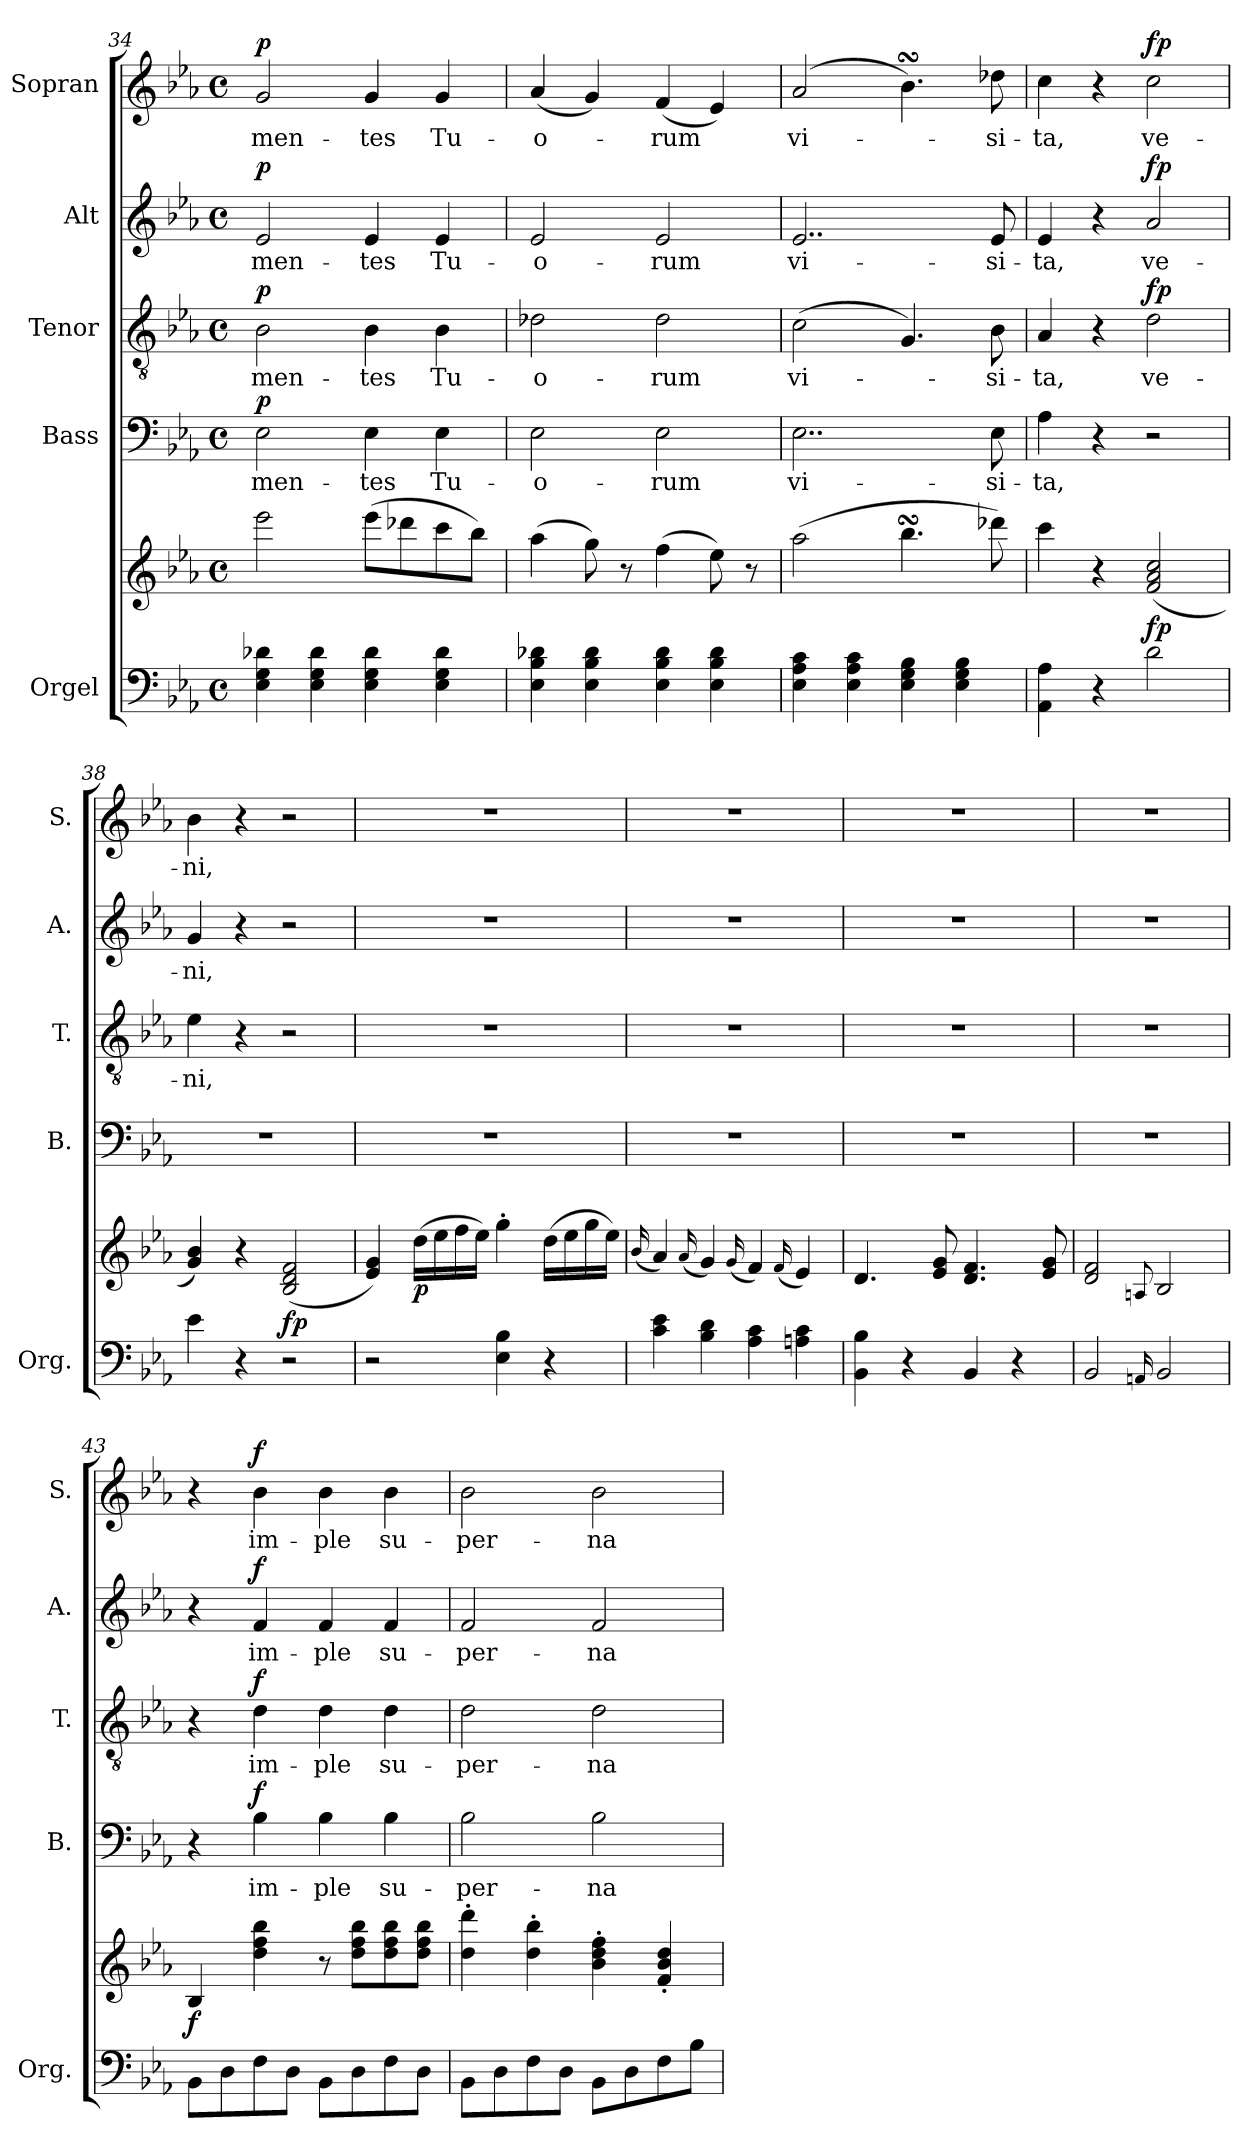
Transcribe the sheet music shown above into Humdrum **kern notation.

**kern	**kern	**dynam	**kern	**text	**dynam	**kern	**text	**dynam	**kern	**text	**dynam	**kern	**text	**dynam
*part5	*part5	*part5	*part4	*part4	*part4	*part3	*part3	*part3	*part2	*part2	*part2	*part1	*part1	*part1
*staff6	*staff5	*staff5/6	*staff4	*staff4	*staff4	*staff3	*staff3	*staff3	*staff2	*staff2	*staff2	*staff1	*staff1	*staff1
*I"Orgel	*	*	*I"Bass	*	*	*I"Tenor	*	*	*I"Alt	*	*	*I"Sopran	*	*
*I'Org.	*	*	*I'B.	*	*	*I'T.	*	*	*I'A.	*	*	*I'S.	*	*
*clefF4	*clefG2	*	*clefF4	*	*	*clefGv2	*	*	*clefG2	*	*	*clefG2	*	*
*k[b-e-a-]	*k[b-e-a-]	*	*k[b-e-a-]	*	*	*k[b-e-a-]	*	*	*k[b-e-a-]	*	*	*k[b-e-a-]	*	*
*E-:	*E-:	*	*E-:	*	*	*E-:	*	*	*E-:	*	*	*E-:	*	*
*M4/4	*M4/4	*	*M4/4	*	*	*M4/4	*	*	*M4/4	*	*	*M4/4	*	*
*met(c)	*met(c)	*	*met(c)	*	*	*met(c)	*	*	*met(c)	*	*	*met(c)	*	*
=34	=34	=34	=34	=34	=34	=34	=34	=34	=34	=34	=34	=34	=34	=34
!	!	!	!	!LO:LY:b	!LO:DY:a	!	!LO:LY:b	!LO:DY:a	!	!LO:LY:b	!LO:DY:a	!	!LO:LY:b	!LO:DY:a
4E-\ 4G\ 4d-X\	2eee-\	.	2E-\	men-	p	2B-\	men-	p	2e-/	men-	p	2g/	men-	p
4E-\ 4G\ 4d-\	.	.	.	.	.	.	.	.	.	.	.	.	.	.
!	!	!	!	!LO:LY:b	!	!	!LO:LY:b	!	!	!LO:LY:b	!	!	!LO:LY:b	!
4E-\ 4G\ 4d-\	(>8eee-\L	.	4E-\	-tes	.	4B-\	-tes	.	4e-/	-tes	.	4g/	-tes	.
.	8ddd-X\	.	.	.	.	.	.	.	.	.	.	.	.	.
!	!	!	!	!LO:LY:b	!	!	!LO:LY:b	!	!	!LO:LY:b	!	!	!LO:LY:b	!
4E-\ 4G\ 4d-\	8ccc\	.	4E-\	Tu-	.	4B-\	Tu-	.	4e-/	Tu-	.	4g/	Tu-	.
.	8bb-\J)	.	.	.	.	.	.	.	.	.	.	.	.	.
=35	=35	=35	=35	=35	=35	=35	=35	=35	=35	=35	=35	=35	=35	=35
!	!	!	!	!LO:LY:b	!	!	!LO:LY:b	!	!	!LO:LY:b	!	!	!LO:LY:b	!
4E-\ 4B-\ 4d-X\	(>4aa-\	.	2E-\	-o-	.	2d-X\	-o-	.	2e-/	-o-	.	(<4a-/	-o-	.
4E-\ 4B-\ 4d-\	8gg\)	.	.	.	.	.	.	.	.	.	.	4g/)	.	.
.	8r	.	.	.	.	.	.	.	.	.	.	.	.	.
!	!	!	!	!LO:LY:b	!	!	!LO:LY:b	!	!	!LO:LY:b	!	!	!LO:LY:b	!
4E-\ 4B-\ 4d-\	(>4ff\	.	2E-\	-rum	.	2d-\	-rum	.	2e-/	-rum	.	(<4f/	-rum	.
4E-\ 4B-\ 4d-\	8ee-\)	.	.	.	.	.	.	.	.	.	.	4e-/)	.	.
.	8r	.	.	.	.	.	.	.	.	.	.	.	.	.
=36	=36	=36	=36	=36	=36	=36	=36	=36	=36	=36	=36	=36	=36	=36
!	!	!	!	!LO:LY:b	!	!	!LO:LY:b	!	!	!LO:LY:b	!	!	!LO:LY:b	!
4E-\ 4A-\ 4c\	(>2aa-\	.	2..E-\	vi-	.	(>2c\	vi-	.	2..e-/	vi-	.	(2a-/	vi-	.
4E-\ 4A-\ 4c\	.	.	.	.	.	.	.	.	.	.	.	.	.	.
4E-\ 4G\ 4B-\	4.bb-sSSS\	.	.	.	.	4.G/)	.	.	.	.	.	4.b-sSSS\)	.	.
4E-\ 4G\ 4B-\	.	.	.	.	.	.	.	.	.	.	.	.	.	.
!	!	!	!	!LO:LY:b	!	!	!LO:LY:b	!	!	!LO:LY:b	!	!	!LO:LY:b	!
.	8ddd-X\)	.	8E-\	-si-	.	8B-\	-si-	.	8e-/	-si-	.	8dd-X\	-si-	.
=37	=37	=37	=37	=37	=37	=37	=37	=37	=37	=37	=37	=37	=37	=37
!	!	!	!	!LO:LY:b	!	!	!LO:LY:b	!	!	!LO:LY:b	!	!	!LO:LY:b	!
4AA-\ 4A-\	4ccc\	.	4A-\	-ta,	.	4A-/	-ta,	.	4e-/	-ta,	.	4cc\	-ta,	.
4r	4r	.	4r	.	.	4r	.	.	4r	.	.	4r	.	.
!	!	!LO:DY:b	!	!	!	!	!LO:LY:b	!LO:DY:a	!	!LO:LY:b	!LO:DY:a	!	!LO:LY:b	!LO:DY:a
2d\	(<2f/ 2a-/ 2cc/	fp	2r	.	.	2d\	ve-	fp	2a-/	ve-	fp	2cc\	ve-	fp
=38	=38	=38	=38	=38	=38	=38	=38	=38	=38	=38	=38	=38	=38	=38
!	!	!	!	!	!	!	!LO:LY:b	!	!	!LO:LY:b	!	!	!LO:LY:b	!
4e-\	4g/ 4b-/)	.	1r	.	.	4e-\	-ni,	.	4g/	-ni,	.	4b-\	-ni,	.
4r	4r	.	.	.	.	4r	.	.	4r	.	.	4r	.	.
!	!	!LO:DY:b	!	!	!	!	!	!	!	!	!	!	!	!
2r	(<2B-/ 2d/ 2f/	fp	.	.	.	2r	.	.	2r	.	.	2r	.	.
=39	=39	=39	=39	=39	=39	=39	=39	=39	=39	=39	=39	=39	=39	=39
2r	4e-/ 4g/)	.	1r	.	.	1r	.	.	1r	.	.	1r	.	.
!	!	!LO:DY:b	!	!	!	!	!	!	!	!	!	!	!	!
.	(>16dd\LL	p	.	.	.	.	.	.	.	.	.	.	.	.
.	16ee-\	.	.	.	.	.	.	.	.	.	.	.	.	.
.	16ff\	.	.	.	.	.	.	.	.	.	.	.	.	.
.	16ee-\JJ)	.	.	.	.	.	.	.	.	.	.	.	.	.
4E-\ 4B-\	4gg'>\	.	.	.	.	.	.	.	.	.	.	.	.	.
4r	(>16dd\LL	.	.	.	.	.	.	.	.	.	.	.	.	.
.	16ee-\	.	.	.	.	.	.	.	.	.	.	.	.	.
.	16gg\	.	.	.	.	.	.	.	.	.	.	.	.	.
.	16ee-\JJ)	.	.	.	.	.	.	.	.	.	.	.	.	.
!!LO:LB:g=z
=40	=40	=40	=40	=40	=40	=40	=40	=40	=40	=40	=40	=40	=40	=40
.	(<16qqb-/	.	.	.	.	.	.	.	.	.	.	.	.	.
4c\ 4e-\	4a-/)	.	1r	.	.	1r	.	.	1r	.	.	1r	.	.
.	(<16qqa-/	.	.	.	.	.	.	.	.	.	.	.	.	.
4B-\ 4d\	4g/)	.	.	.	.	.	.	.	.	.	.	.	.	.
.	(<16qqg/	.	.	.	.	.	.	.	.	.	.	.	.	.
4A-\ 4c\	4f/)	.	.	.	.	.	.	.	.	.	.	.	.	.
.	(<16qqf/	.	.	.	.	.	.	.	.	.	.	.	.	.
4An\ 4c\	4e-/)	.	.	.	.	.	.	.	.	.	.	.	.	.
=41	=41	=41	=41	=41	=41	=41	=41	=41	=41	=41	=41	=41	=41	=41
4BB-\ 4B-\	4.d/	.	1r	.	.	1r	.	.	1r	.	.	1r	.	.
4r	.	.	.	.	.	.	.	.	.	.	.	.	.	.
.	8e-/ 8g/	.	.	.	.	.	.	.	.	.	.	.	.	.
4BB-/	4.d/ 4.f/	.	.	.	.	.	.	.	.	.	.	.	.	.
4r	.	.	.	.	.	.	.	.	.	.	.	.	.	.
.	8e-/ 8g/	.	.	.	.	.	.	.	.	.	.	.	.	.
=42	=42	=42	=42	=42	=42	=42	=42	=42	=42	=42	=42	=42	=42	=42
2BB-/	2d/ 2f/	.	1r	.	.	1r	.	.	1r	.	.	1r	.	.
16qqAAn/	8qqAn/	.	.	.	.	.	.	.	.	.	.	.	.	.
2BB-/	2B-/	.	.	.	.	.	.	.	.	.	.	.	.	.
=43	=43	=43	=43	=43	=43	=43	=43	=43	=43	=43	=43	=43	=43	=43
!	!	!LO:DY:b	!	!	!	!	!	!	!	!	!	!	!	!
8BB-\L	4B-/	f	4r	.	.	4r	.	.	4r	.	.	4r	.	.
8D\	.	.	.	.	.	.	.	.	.	.	.	.	.	.
!	!	!	!	!LO:LY:b	!LO:DY:a	!	!LO:LY:b	!LO:DY:a	!	!LO:LY:b	!LO:DY:a	!	!LO:LY:b	!LO:DY:a
8F\	4dd\ 4ff\ 4bb-\	.	4B-\	im-	f	4d\	im-	f	4f/	im-	f	4b-\	im-	f
8D\J	.	.	.	.	.	.	.	.	.	.	.	.	.	.
!	!	!	!	!LO:LY:b	!	!	!LO:LY:b	!	!	!LO:LY:b	!	!	!LO:LY:b	!
8BB-\L	8r	.	4B-\	-ple	.	4d\	-ple	.	4f/	-ple	.	4b-\	-ple	.
8D\	8dd\ 8ff\ 8bb-\L	.	.	.	.	.	.	.	.	.	.	.	.	.
!	!	!	!	!LO:LY:b	!	!	!LO:LY:b	!	!	!LO:LY:b	!	!	!LO:LY:b	!
8F\	8dd\ 8ff\ 8bb-\	.	4B-\	su-	.	4d\	su-	.	4f/	su-	.	4b-\	su-	.
8D\J	8dd\ 8ff\ 8bb-\J	.	.	.	.	.	.	.	.	.	.	.	.	.
=44	=44	=44	=44	=44	=44	=44	=44	=44	=44	=44	=44	=44	=44	=44
!	!	!	!	!LO:LY:b	!	!	!LO:LY:b	!	!	!LO:LY:b	!	!	!LO:LY:b	!
8BB-\L	4dd\'> 4ddd\'>	.	2B-\	-per-	.	2d\	-per-	.	2f/	-per-	.	2b-\	-per-	.
8D\	.	.	.	.	.	.	.	.	.	.	.	.	.	.
8F\	4dd\'> 4bb-\'>	.	.	.	.	.	.	.	.	.	.	.	.	.
8D\J	.	.	.	.	.	.	.	.	.	.	.	.	.	.
!	!	!	!	!LO:LY:b	!	!	!LO:LY:b	!	!	!LO:LY:b	!	!	!LO:LY:b	!
8BB-\L	4b-\'> 4dd\'> 4ff\'>	.	2B-\	-na	.	2d\	-na	.	2f/	-na	.	2b-\	-na	.
8D\	.	.	.	.	.	.	.	.	.	.	.	.	.	.
8F\	4f/'< 4b-/'< 4dd/'<	.	.	.	.	.	.	.	.	.	.	.	.	.
8B-\J	.	.	.	.	.	.	.	.	.	.	.	.	.	.
=	=	=	=	=	=	=	=	=	=	=	=	=	=	=
*-	*-	*-	*-	*-	*-	*-	*-	*-	*-	*-	*-	*-	*-	*-
